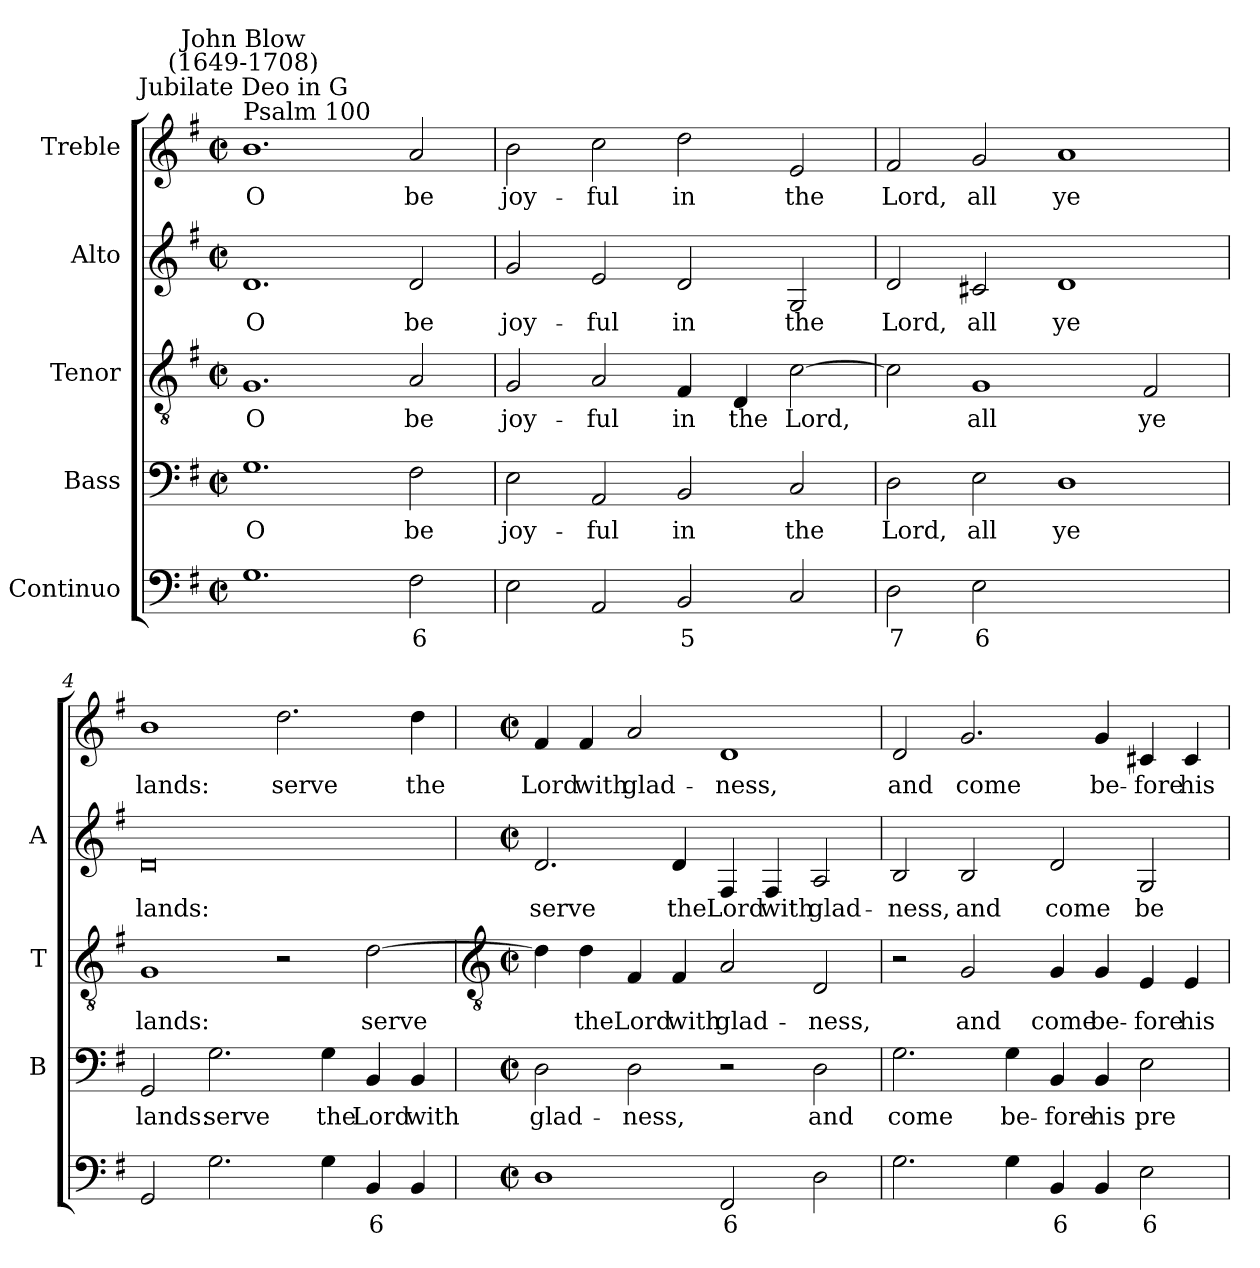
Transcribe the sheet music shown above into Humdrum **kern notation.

**kern	**text	**kern	**text	**kern	**text	**kern	**text	**kern	**text
*part5	*part5	*part4	*part4	*part3	*part3	*part2	*part2	*part1	*part1
*staff5	*staff5	*staff4	*staff4	*staff3	*staff3	*staff2	*staff2	*staff1	*staff1
*I"Continuo	*	*I"Bass	*	*I"Tenor	*	*I"Alto	*	*I"Treble	*
*	*	*I'B	*	*I'T	*	*I'A	*	*	*
*clefF4	*	*clefF4	*	*clefGv2	*	*clefG2	*	*clefG2	*
*k[f#]	*	*k[f#]	*	*k[f#]	*	*k[f#]	*	*k[f#]	*
*G:	*	*G:	*	*G:	*	*G:	*	*G:	*
*M4/2	*	*M4/2	*	*M4/2	*	*M4/2	*	*M4/2	*
*met(c|)	*	*met(c|)	*	*met(c|)	*	*met(c|)	*	*met(c|)	*
=1	=1	=1	=1	=1	=1	=1	=1	=1	=1
!	!	!	!	!	!	!	!	!LO:TX:a:t=Psalm 100	!
!	!	!	!	!	!	!	!	!LO:TX:a:cj:t=Jubilate Deo in G	!
!	!	!	!	!	!	!	!	!LO:TX:a:cj:t=John Blow\n(1649-1708)	!
!	!	!	!LO:LY:b	!	!LO:LY:b	!	!LO:LY:b	!	!LO:LY:b
1.G	.	1.G	O	1.G	O	1.d	O	1.b	O
!	!LO:LY:b	!	!LO:LY:b	!	!LO:LY:b	!	!LO:LY:b	!	!LO:LY:b
2F#	6	2F#	be	2A	be	2d	be	2a	be
=2	=2	=2	=2	=2	=2	=2	=2	=2	=2
!	!	!	!LO:LY:b	!	!LO:LY:b	!	!LO:LY:b	!	!LO:LY:b
2E	.	2E	joy-	2G	joy-	2g	joy-	2b	joy-
!	!	!	!LO:LY:b	!	!LO:LY:b	!	!LO:LY:b	!	!LO:LY:b
2AA	.	2AA	-ful	2A	-ful	2e	-ful	2cc	-ful
!	!LO:LY:b	!	!LO:LY:b	!	!LO:LY:b	!	!LO:LY:b	!	!LO:LY:b
2BB	5	2BB	in	4F#	in	2d	in	2dd	in
!	!	!	!	!	!LO:LY:b	!	!	!	!
.	.	.	.	4D	the	.	.	.	.
!	!	!	!LO:LY:b	!	!LO:LY:b	!	!LO:LY:b	!	!LO:LY:b
2C	.	2C	the	[2c	Lord,	2G	the	2e	the
=3	=3	=3	=3	=3	=3	=3	=3	=3	=3
!	!LO:LY:b	!	!LO:LY:b	!	!	!	!LO:LY:b	!	!LO:LY:b
2D	7	2D	Lord,	2c]	.	2d	Lord,	2f#	Lord,
!	!LO:LY:b	!	!LO:LY:b	!	!LO:LY:b	!	!LO:LY:b	!	!LO:LY:b
2E	6	2E	all	1G	all	2c#X	all	2g	all
!	!LO:LY:b	!	!LO:LY:b	!	!	!	!LO:LY:b	!	!LO:LY:b
[2Dyy	4	1D	ye	.	.	1d	ye	1a	ye
!	!LO:LY:b	!	!	!	!LO:LY:b	!	!	!	!
2Dyy]	3	.	.	2F#	ye	.	.	.	.
=4	=4	=4	=4	=4	=4	=4	=4	=4	=4
!	!	!	!LO:LY:b	!	!LO:LY:b	!	!LO:LY:b	!	!LO:LY:b
2GG	.	2GG	lands:	1G	lands:	0d	lands:	1b	lands:
!	!	!	!LO:LY:b	!	!	!	!	!	!
2.G	.	2.G	serve	.	.	.	.	.	.
!	!	!	!	!	!	!	!	!	!LO:LY:b
.	.	.	.	2r	.	.	.	2.dd	serve
!	!	!	!LO:LY:b	!	!	!	!	!	!
4G	.	4G	the	.	.	.	.	.	.
!	!LO:LY:b	!	!LO:LY:b	!	!LO:LY:b	!	!	!	!
4BB	6	4BB	Lord	[2d	serve	.	.	.	.
!	!	!	!LO:LY:b	!	!	!	!	!	!LO:LY:b
4BB	.	4BB	with	.	.	.	.	4dd	the
!!LO:LB:g=z
=5	=5	=5	=5	=5	=5	=5	=5	=5	=5
*	*	*	*	*clefGv2	*	*	*	*	*
*M4/2	*	*M4/2	*	*M4/2	*	*M4/2	*	*M4/2	*
*met(c|)	*	*met(c|)	*	*met(c|)	*	*met(c|)	*	*met(c|)	*
!	!	!	!LO:LY:b	!	!	!	!LO:LY:b	!	!LO:LY:b
1D	.	2D	glad-	4d]	.	2.d	serve	4f#	Lord
!	!	!	!	!	!LO:LY:b	!	!	!	!LO:LY:b
.	.	.	.	4d	the	.	.	4f#	with
!	!	!	!LO:LY:b	!	!LO:LY:b	!	!	!	!LO:LY:b
.	.	2D	-ness,	4F#	Lord	.	.	2a	glad-
!	!	!	!	!	!LO:LY:b	!	!LO:LY:b	!	!
.	.	.	.	4F#	with	4d	the	.	.
!	!LO:LY:b	!	!	!	!LO:LY:b	!	!LO:LY:b	!	!LO:LY:b
2FF#	6	2r	.	2A	glad-	4F#	Lord	1d	-ness,
!	!	!	!	!	!	!	!LO:LY:b	!	!
.	.	.	.	.	.	4F#	with	.	.
!	!	!	!LO:LY:b	!	!LO:LY:b	!	!LO:LY:b	!	!
2D	.	2D	and	2D	-ness,	2A	glad-	.	.
=6	=6	=6	=6	=6	=6	=6	=6	=6	=6
!	!	!	!LO:LY:b	!	!	!	!LO:LY:b	!	!LO:LY:b
2.G	.	2.G	come	2r	.	2B	-ness,	2d	and
!	!	!	!	!	!LO:LY:b	!	!LO:LY:b	!	!LO:LY:b
.	.	.	.	2G	and	2B	and	2.g	come
!	!	!	!LO:LY:b	!	!	!	!	!	!
4G	.	4G	be-	.	.	.	.	.	.
!	!LO:LY:b	!	!LO:LY:b	!	!LO:LY:b	!	!LO:LY:b	!	!
4BB	6	4BB	-fore	4G	come	2d	come	.	.
!	!	!	!LO:LY:b	!	!LO:LY:b	!	!	!	!LO:LY:b
4BB	.	4BB	his	4G	be-	.	.	4g	be-
!	!LO:LY:b	!	!LO:LY:b	!	!LO:LY:b	!	!LO:LY:b	!	!LO:LY:b
2E	6	2E	pre-	4E	-fore	2G	be-	4c#X	-fore
!	!	!	!	!	!LO:LY:b	!	!	!	!LO:LY:b
.	.	.	.	4E	his	.	.	4c#	his
=	=	=	=	=	=	=	=	=	=
*-	*-	*-	*-	*-	*-	*-	*-	*-	*-
